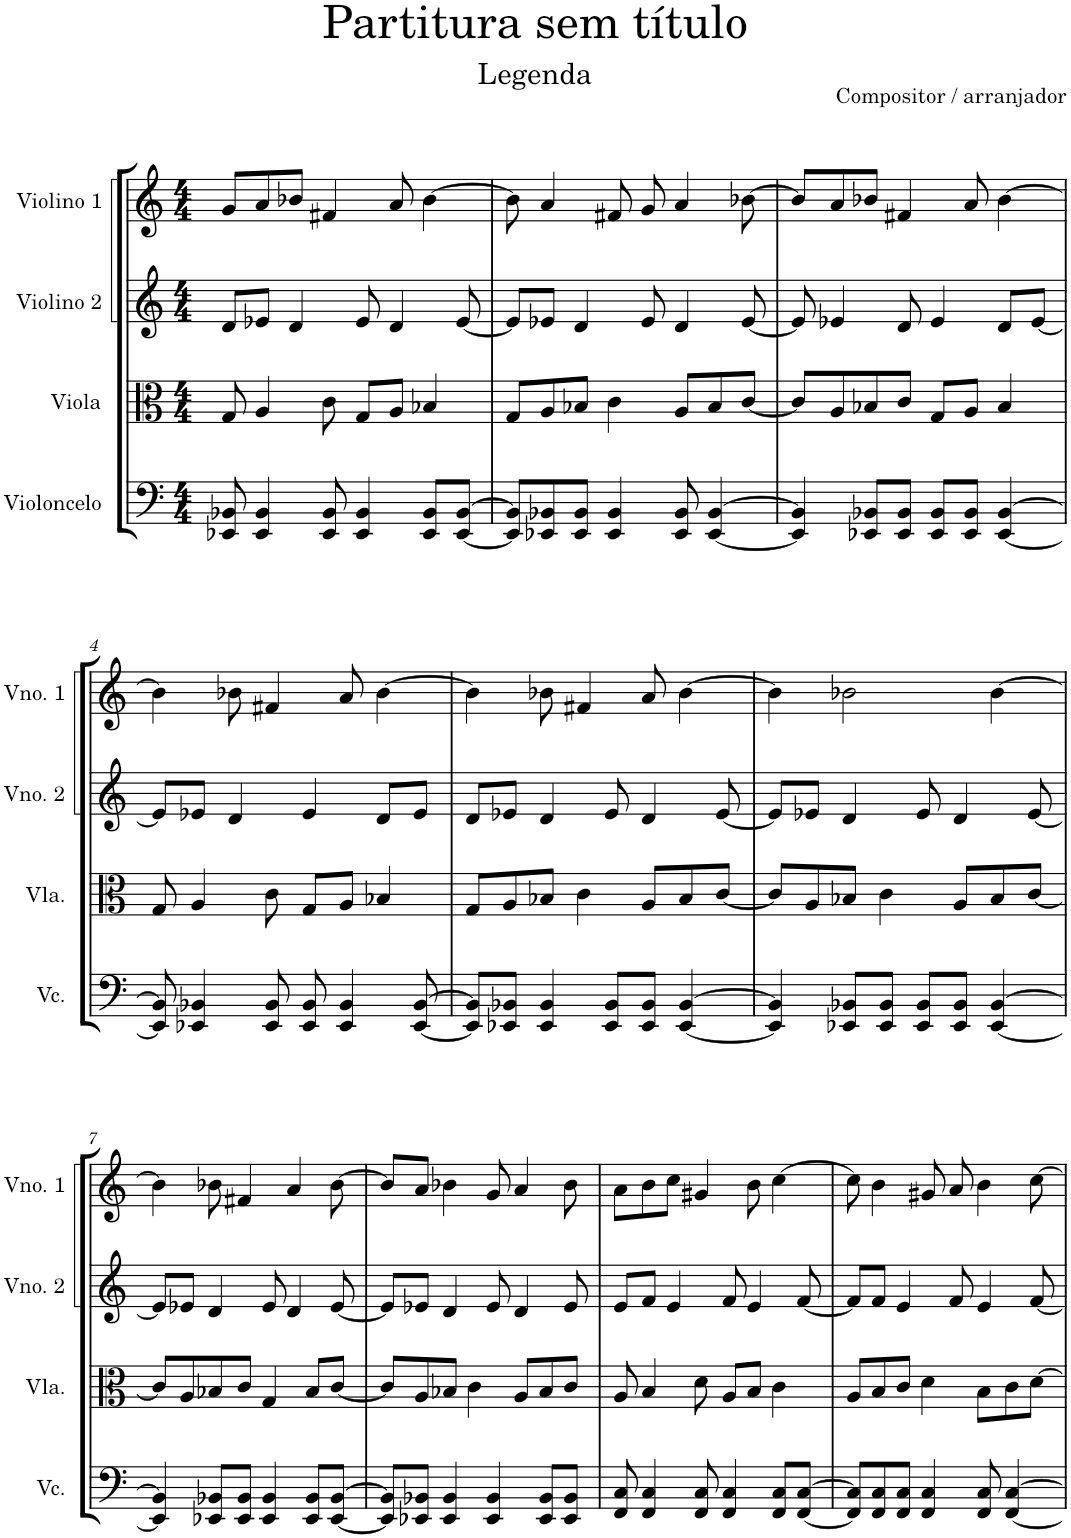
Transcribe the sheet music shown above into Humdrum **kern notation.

**kern	**kern	**kern	**kern
*part4	*part3	*part2	*part1
*staff4	*staff3	*staff2	*staff1
*I"Violoncelo	*I"Viola	*I"Violino 2	*I"Violino 1
*I'Vc.	*I'Vla.	*I'Vno. 2	*I'Vno. 1
*clefF4	*clefC3	*clefG2	*clefG2
*k[]	*k[]	*k[]	*k[]
*M4/4	*M4/4	*M4/4	*M4/4
=1	=1	=1	=1
8EE-X/ 8BB-X/	8G/	8d/L	8g/L
4EE-/ 4BB-/	4A/	8e-X/J	8a/
.	.	4d/	8b-X/J
8EE-/ 8BB-/	8c\	.	4f#X/
4EE-/ 4BB-/	8G/L	8e-/	.
.	8A/J	4d/	8a/
8EE-/ 8BB-/L	4B-X/	.	[4b-\
[8EE-/ [8BB-/J	.	[8e-/	.
=2	=2	=2	=2
8EE-/] 8BB-/]L	8G/L	8e-/L]	8b-\]
8EE-X/ 8BB-X/	8A/	8e-X/J	4a/
8EE-/ 8BB-/J	8B-X/J	4d/	.
4EE-/ 4BB-/	4c\	.	8f#X/
.	.	8e-/	8g/
8EE-/ 8BB-/	8A/L	4d/	4a/
[4EE-/ [4BB-/	8B-/	.	.
.	[8c/J	[8e-/	[8b-X\
=3	=3	=3	=3
4EE-/] 4BB-/]	8c/L]	8e-/]	8b-/L]
.	8A/	4e-X/	8a/
8EE-X/ 8BB-X/L	8B-X/	.	8b-X/J
8EE-/ 8BB-/J	8c/J	8d/	4f#X/
8EE-/ 8BB-/L	8G/L	4e-/	.
8EE-/ 8BB-/J	8A/J	.	8a/
[4EE-/ [4BB-/	4B-/	8d/L	[4b-\
.	.	[8e-/J	.
!!LO:LB:g=z
=4	=4	=4	=4
8EE-/] 8BB-/]	8G/	8e-/L]	4b-\]
4EE-X/ 4BB-X/	4A/	8e-X/J	.
.	.	4d/	8b-X\
8EE-/ 8BB-/	8c\	.	4f#X/
8EE-/ 8BB-/	8G/L	4e-/	.
4EE-/ 4BB-/	8A/J	.	8a/
.	4B-X/	8d/L	[4b-\
[8EE-/ [8BB-/	.	8e-/J	.
=5	=5	=5	=5
8EE-/] 8BB-/]L	8G/L	8d/L	4b-\]
8EE-X/ 8BB-X/J	8A/	8e-X/J	.
4EE-/ 4BB-/	8B-X/J	4d/	8b-X\
.	4c\	.	4f#X/
8EE-/ 8BB-/L	.	8e-/	.
8EE-/ 8BB-/J	8A/L	4d/	8a/
[4EE-/ [4BB-/	8B-/	.	[4b-\
.	[8c/J	[8e-/	.
=6	=6	=6	=6
4EE-/] 4BB-/]	8c/L]	8e-/L]	4b-\]
.	8A/	8e-X/J	.
8EE-X/ 8BB-X/L	8B-X/J	4d/	2b-X\
8EE-/ 8BB-/J	4c\	.	.
8EE-/ 8BB-/L	.	8e-/	.
8EE-/ 8BB-/J	8A/L	4d/	.
[4EE-/ [4BB-/	8B-/	.	[4b-\
.	[8c/J	[8e-/	.
!!LO:LB:g=z
=7	=7	=7	=7
4EE-/] 4BB-/]	8c/L]	8e-/L]	4b-\]
.	8A/	8e-X/J	.
8EE-X/ 8BB-X/L	8B-X/	4d/	8b-X\
8EE-/ 8BB-/J	8c/J	.	4f#X/
4EE-/ 4BB-/	4G/	8e-/	.
.	.	4d/	4a/
8EE-/ 8BB-/L	8B-/L	.	.
[8EE-/ [8BB-/J	[8c/J	[8e-/	[8b-\
=8	=8	=8	=8
8EE-/] 8BB-/]L	8c/L]	8e-/L]	8b-/L]
8EE-X/ 8BB-X/J	8A/	8e-X/J	8a/J
4EE-/ 4BB-/	8B-X/J	4d/	4b-X\
.	4c\	.	.
4EE-/ 4BB-/	.	8e-/	8g/
.	8A/L	4d/	4a/
8EE-/ 8BB-/L	8B-/	.	.
8EE-/ 8BB-/J	8c/J	8e-/	8b-\
=9	=9	=9	=9
8FF/ 8C/	8A/	8e/L	8a\L
4FF/ 4C/	4B/	8f/J	8b\
.	.	4e/	8cc\J
8FF/ 8C/	8d\	.	4g#X/
4FF/ 4C/	8A/L	8f/	.
.	8B/J	4e/	8b\
8FF/ 8C/L	4c\	.	[4cc\
[8FF/ [8C/J	.	[8f/	.
=10	=10	=10	=10
8FF/] 8C/]L	8A/L	8f/L]	8cc\]
8FF/ 8C/	8B/	8f/J	4b\
8FF/ 8C/J	8c/J	4e/	.
4FF/ 4C/	4d\	.	8g#X/
.	.	8f/	8a/
8FF/ 8C/	8B\L	4e/	4b\
[4FF/ [4C/	8c\	.	.
.	[8d\J	[8f/	[8cc\
=	=	=	=
*-	*-	*-	*-
